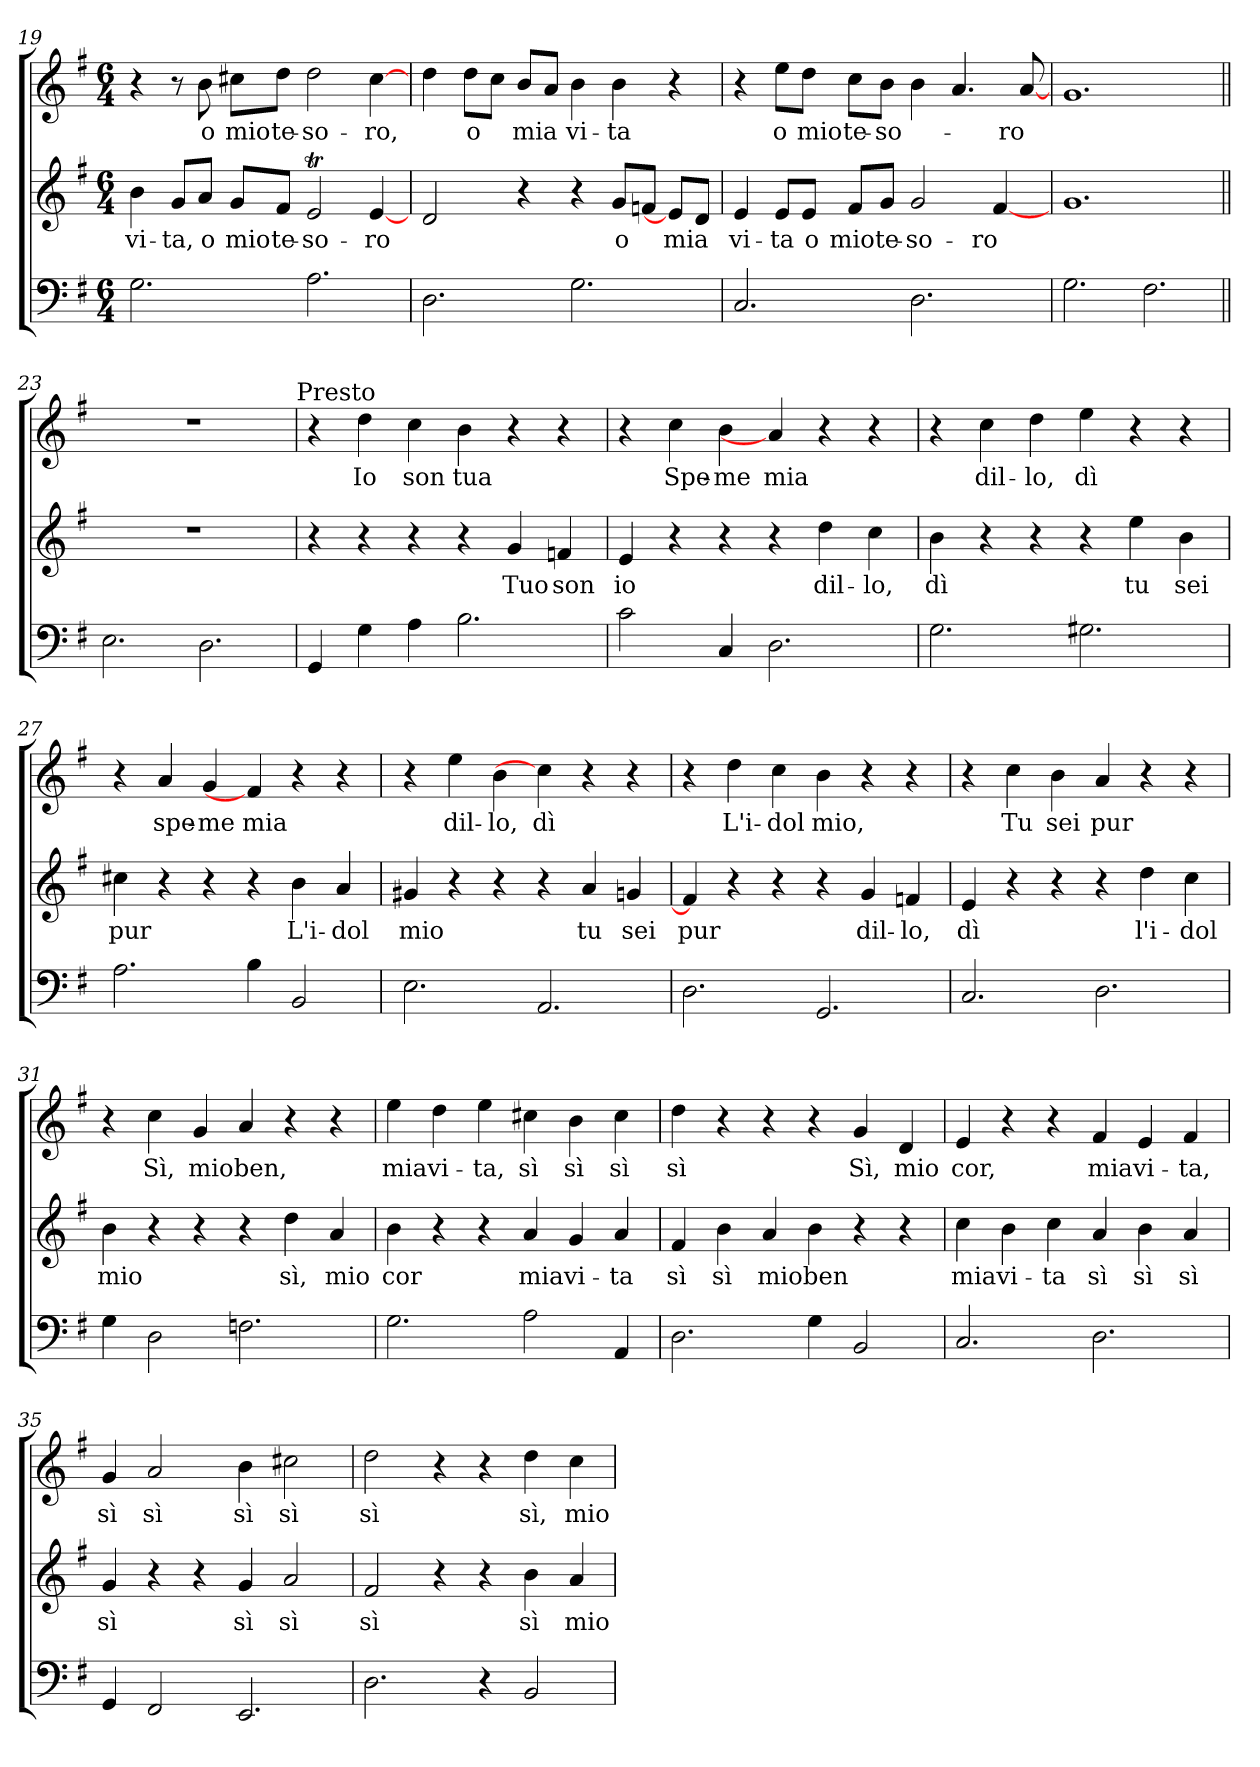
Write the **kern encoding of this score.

**kern	**kern	**text	**kern	**text
*part3	*part2	*part2	*part1	*part1
*staff3	*staff2	*staff2	*staff1	*staff1
*clefF4	*clefG2	*	*clefG2	*
*k[f#]	*k[f#]	*	*k[f#]	*
*G:	*G:	*	*G:	*
*M6/4	*M6/4	*	*M6/4	*
=19	=19	=19	=19	=19
!	!	!LO:LY:b	!	!
2.G\	4b\	vi-	4r	.
!	!	!LO:LY:b	!	!
.	8g/L	-ta,	8r	.
!	!	!LO:LY:b	!	!LO:LY:b
.	8a/J	o	8b\	o
!	!	!LO:LY:b	!	!LO:LY:b
.	8g/L	mio	8cc#X\L	mio
!	!	!LO:LY:b	!	!LO:LY:b
.	8f#/J	te-	8dd\J	te-
!	!	!LO:LY:b	!	!LO:LY:b
2.A\	2eT/	-so-	2dd\	-so-
!	!	!LO:LY:b	!	!LO:LY:b
.	[4e/	-ro	[4cc#\	-ro,
!!LO:PB:g=z
=20	=20	=20	=20	=20
2.D\	2d/	.	4dd\	.
!	!	!	!	!LO:LY:b
.	.	.	8dd\L	o
.	.	.	8cc\J	.
!	!	!	!	!LO:LY:b
.	4r	.	8b/L	mia
.	.	.	8a/J	.
!	!	!	!	!LO:LY:b
2.G\	4r	.	4b\	vi-
!	!	!LO:LY:b	!	!LO:LY:b
.	8g/L	o	4b\	-ta
.	8fn/J	.	.	.
!	!	!LO:LY:b	!	!
.	8e/L]	mia	4r	.
.	8d/J	.	.	.
=21	=21	=21	=21	=21
!	!	!LO:LY:b	!	!
2.C/	4e/	vi-	4r	.
!	!	!LO:LY:b	!	!LO:LY:b
.	8e/L	-ta	8ee\L	o
!	!	!LO:LY:b	!	!LO:LY:b
.	8e/J	o	8dd\J	mio
!	!	!LO:LY:b	!	!LO:LY:b
.	8f#/L	mio	8cc\L	te-
!	!	!LO:LY:b	!	!LO:LY:b
.	8g/J	te-	8b\J	-so-
!	!	!LO:LY:b	!	!
2.D\	2g/	-so-	4b\	.
.	.	.	4.a/	.
!	!	!LO:LY:b	!	!
.	[4f#/	-ro	.	.
!	!	!	!	!LO:LY:b
.	.	.	[8a/	-ro
=22	=22	=22	=22	=22
2.G\	1.g	.	1.g	.
2.F#\	.	.	.	.
=23||	=23||	=23||	=23||	=23||
2.E\	1.r	.	1.r	.
2.D\	.	.	.	.
!	!	!	!LO:TX:a:t=Presto	!
=24	=24	=24	=24	=24
4GG/	4r	.	4r	.
!	!	!	!	!LO:LY:b
4G\	4r	.	4dd\	Io
!	!	!	!	!LO:LY:b
4A\	4r	.	4cc\	son
!	!	!	!	!LO:LY:b
2.B\	4r	.	4b\	tua
!	!	!LO:LY:b	!	!
.	4g/	Tuo	4r	.
!	!	!LO:LY:b	!	!
.	4fn/	son	4r	.
!!LO:LB:g=z
=25	=25	=25	=25	=25
!	!	!LO:LY:b	!	!
2c\	4e/	io	4r	.
!	!	!	!	!LO:LY:b
.	4r	.	4cc\	Spe-
!	!	!	!	!LO:LY:b
4C/	4r	.	4b\	-me
!	!	!	!	!LO:LY:b
2.D\	4r	.	4a/]	mia
!	!	!LO:LY:b	!	!
.	4dd\	dil-	4r	.
!	!	!LO:LY:b	!	!
.	4cc\	-lo,	4r	.
=26	=26	=26	=26	=26
!	!	!LO:LY:b	!	!
2.G\	4b\	dì	4r	.
!	!	!	!	!LO:LY:b
.	4r	.	4cc\	dil-
!	!	!	!	!LO:LY:b
.	4r	.	4dd\	-lo,
!	!	!	!	!LO:LY:b
2.G#X\	4r	.	4ee\	dì
!	!	!LO:LY:b	!	!
.	4ee\	tu	4r	.
!	!	!LO:LY:b	!	!
.	4b\	sei	4r	.
=27	=27	=27	=27	=27
!	!	!LO:LY:b	!	!
2.A\	4cc#X\	pur	4r	.
!	!	!	!	!LO:LY:b
.	4r	.	4a/	spe-
!	!	!	!	!LO:LY:b
.	4r	.	4g/	-me
!	!	!	!	!LO:LY:b
4B\	4r	.	4f#/]	mia
!	!	!LO:LY:b	!	!
2BB/	4b\	L'i-	4r	.
!	!	!LO:LY:b	!	!
.	4a/	-dol	4r	.
=28	=28	=28	=28	=28
!	!	!LO:LY:b	!	!
2.E\	4g#X/	mio	4r	.
!	!	!	!	!LO:LY:b
.	4r	.	4ee\	dil-
!	!	!	!	!LO:LY:b
.	4r	.	4b\	-lo,
!	!	!	!	!LO:LY:b
2.AA/	4r	.	4cc#\]	dì
!	!	!LO:LY:b	!	!
.	4a/	tu	4r	.
!	!	!LO:LY:b	!	!
.	4gn/	sei	4r	.
!!LO:LB:g=z
=29	=29	=29	=29	=29
!	!	!LO:LY:b	!	!
2.D\	4f#/]	pur	4r	.
!	!	!	!	!LO:LY:b
.	4r	.	4dd\	L'i-
!	!	!	!	!LO:LY:b
.	4r	.	4cc\	-dol
!	!	!	!	!LO:LY:b
2.GG/	4r	.	4b\	mio,
!	!	!LO:LY:b	!	!
.	4g/	dil-	4r	.
!	!	!LO:LY:b	!	!
.	4fn/	-lo,	4r	.
=30	=30	=30	=30	=30
!	!	!LO:LY:b	!	!
2.C/	4e/	dì	4r	.
!	!	!	!	!LO:LY:b
.	4r	.	4cc\	Tu
!	!	!	!	!LO:LY:b
.	4r	.	4b\	sei
!	!	!	!	!LO:LY:b
2.D\	4r	.	4a/	pur
!	!	!LO:LY:b	!	!
.	4dd\	l'i-	4r	.
!	!	!LO:LY:b	!	!
.	4cc\	-dol	4r	.
=31	=31	=31	=31	=31
!	!	!LO:LY:b	!	!
4G\	4b\	mio	4r	.
!	!	!	!	!LO:LY:b
2D\	4r	.	4cc\	Sì,
!	!	!	!	!LO:LY:b
.	4r	.	4g/	mio
!	!	!	!	!LO:LY:b
2.Fn\	4r	.	4a/	ben,
!	!	!LO:LY:b	!	!
.	4dd\	sì,	4r	.
!	!	!LO:LY:b	!	!
.	4a/	mio	4r	.
=32	=32	=32	=32	=32
!	!	!LO:LY:b	!	!LO:LY:b
2.G\	4b\	cor	4ee\	mia
!	!	!	!	!LO:LY:b
.	4r	.	4dd\	vi-
!	!	!	!	!LO:LY:b
.	4r	.	4ee\	-ta,
!	!	!LO:LY:b	!	!LO:LY:b
2A\	4a/	mia	4cc#X\	sì
!	!	!LO:LY:b	!	!LO:LY:b
.	4g/	vi-	4b\	sì
!	!	!LO:LY:b	!	!LO:LY:b
4AA/	4a/	-ta	4cc#\	sì
!!LO:LB:g=z
=33	=33	=33	=33	=33
!	!	!LO:LY:b	!	!LO:LY:b
2.D\	4f#/	sì	4dd\	sì
!	!	!LO:LY:b	!	!
.	4b\	sì	4r	.
!	!	!LO:LY:b	!	!
.	4a/	mio	4r	.
!	!	!LO:LY:b	!	!
4G\	4b\	ben	4r	.
!	!	!	!	!LO:LY:b
2BB/	4r	.	4g/	Sì,
!	!	!	!	!LO:LY:b
.	4r	.	4d/	mio
=34	=34	=34	=34	=34
!	!	!LO:LY:b	!	!LO:LY:b
2.C/	4cc\	mia	4e/	cor,
!	!	!LO:LY:b	!	!
.	4b\	vi-	4r	.
!	!	!LO:LY:b	!	!
.	4cc\	-ta	4r	.
!	!	!LO:LY:b	!	!LO:LY:b
2.D\	4a/	sì	4f#/	mia
!	!	!LO:LY:b	!	!LO:LY:b
.	4b\	sì	4e/	vi-
!	!	!LO:LY:b	!	!LO:LY:b
.	4a/	sì	4f#/	-ta,
=35	=35	=35	=35	=35
!	!	!LO:LY:b	!	!LO:LY:b
4GG/	4g/	sì	4g/	sì
!	!	!	!	!LO:LY:b
2FF#/	4r	.	2a/	sì
.	4r	.	.	.
!	!	!LO:LY:b	!	!LO:LY:b
2.EE/	4g/	sì	4b\	sì
!	!	!LO:LY:b	!	!LO:LY:b
.	2a/	sì	2cc#X\	sì
=36	=36	=36	=36	=36
!	!	!LO:LY:b	!	!LO:LY:b
2.D\	2f#/	sì	2dd\	sì
.	4r	.	4r	.
4r	4r	.	4r	.
!	!	!LO:LY:b	!	!LO:LY:b
2BB/	4b\	sì	4dd\	sì,
!	!	!LO:LY:b	!	!LO:LY:b
.	4a/	mio	4cc\	mio
=	=	=	=	=
*-	*-	*-	*-	*-
